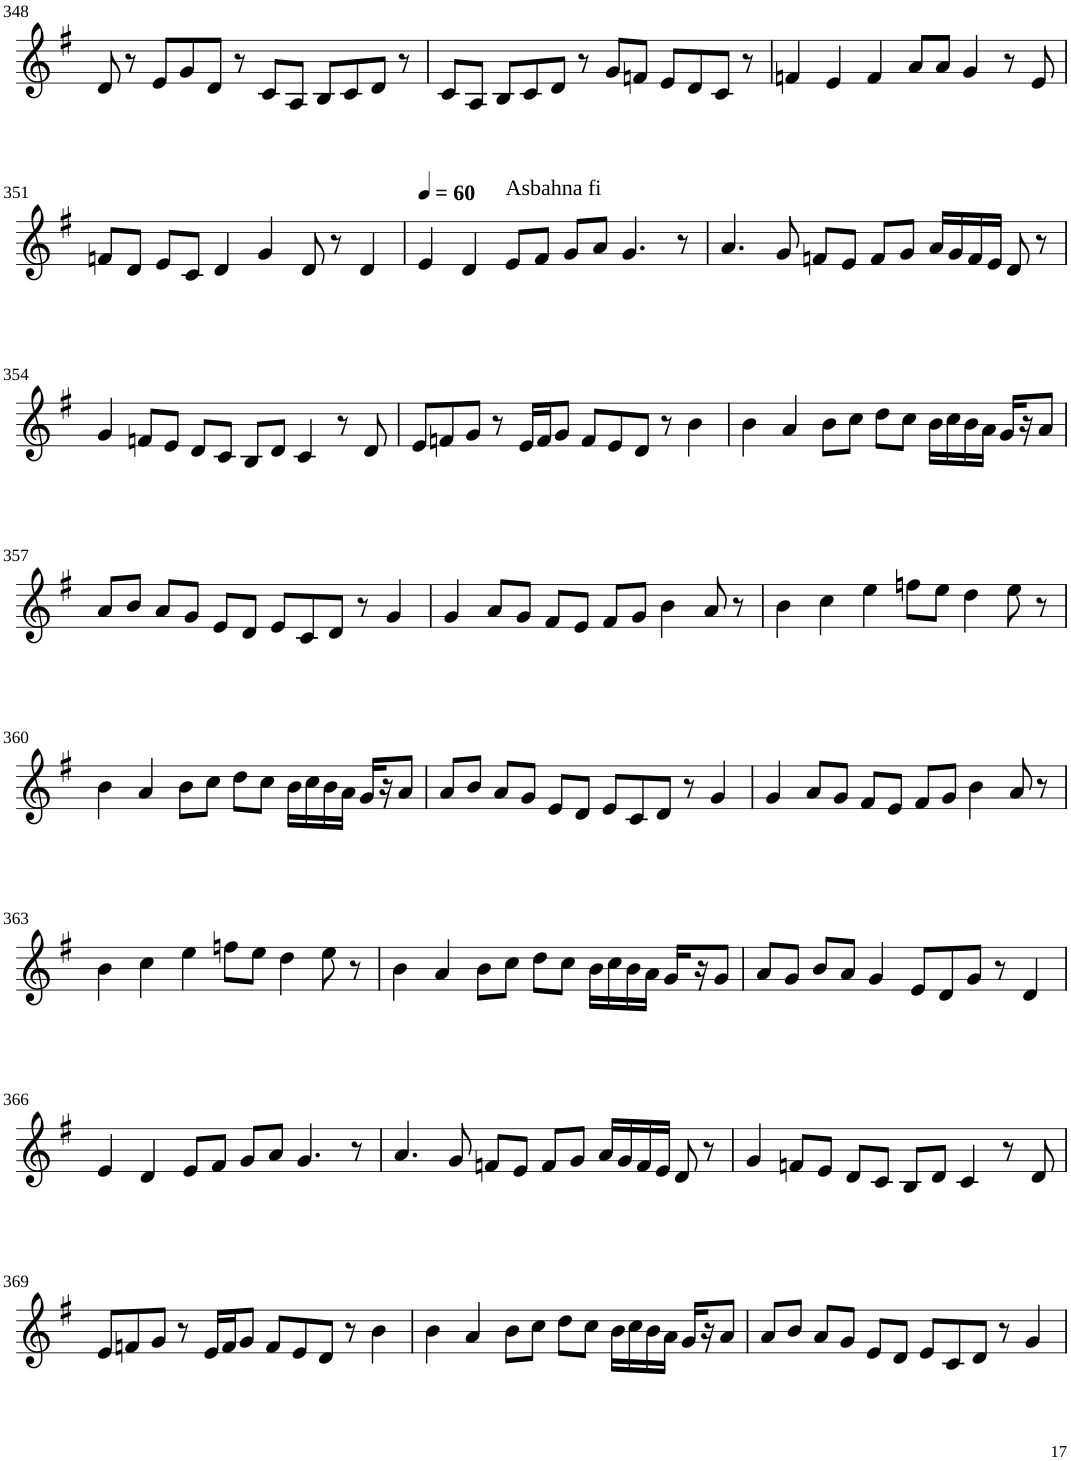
**kern
*part1
*staff1
*I"Violin
!!LO:PB:g=z
*clefG2
*k[f#]
*G:
*M6/4
=348
8d/
8r
8e/L
8g/
8d/J
8r
8c/L
8A/J
8B/L
8c/
8d/J
8r
=349
8c/L
8A/J
8B/L
8c/
8d/J
8r
8g/L
8fn/J
8e/L
8d/
8c/J
8r
=350
4fn/
4e/
4f/
8a/L
8a/J
4g/
8r
8e/
!!LO:LB:g=z
=351
8fn/L
8d/J
8e/L
8c/J
4d/
4g/
8d/
8r
4d/
=352
*MM60
4e/
4d/
!LO:TX:a:t=Asbahna fi
8e/L
8f#/J
8g/L
8a/J
4.g/
8r
=353
4.a/
8g/
8fn/L
8e/J
8f/L
8g/J
16a/LL
16g/
16f/
16e/JJ
8d/
8r
!!LO:LB:g=z
=354
4g/
8fn/L
8e/J
8d/L
8c/J
8B/L
8d/J
4c/
8r
8d/
=355
8e/L
8fn/
8g/J
8r
16e/LL
16f/J
8g/J
8f/L
8e/
8d/J
8r
4b\
=356
4b\
4a/
8b\L
8cc\J
8dd\L
8cc\J
16b\LL
16cc\
16b\
16a\JJ
16g/LL
16r
8a/J
!!LO:LB:g=z
=357
8a/L
8b/J
8a/L
8g/J
8e/L
8d/J
8e/L
8c/
8d/J
8r
4g/
=358
4g/
8a/L
8g/J
8f#/L
8e/J
8f#/L
8g/J
4b\
8a/
8r
=359
4b\
4cc\
4ee\
8ffn\L
8ee\J
4dd\
8ee\
8r
!!LO:LB:g=z
=360
4b\
4a/
8b\L
8cc\J
8dd\L
8cc\J
16b\LL
16cc\
16b\
16a\JJ
16g/LL
16r
8a/J
=361
8a/L
8b/J
8a/L
8g/J
8e/L
8d/J
8e/L
8c/
8d/J
8r
4g/
=362
4g/
8a/L
8g/J
8f#/L
8e/J
8f#/L
8g/J
4b\
8a/
8r
!!LO:LB:g=z
=363
4b\
4cc\
4ee\
8ffn\L
8ee\J
4dd\
8ee\
8r
=364
4b\
4a/
8b\L
8cc\J
8dd\L
8cc\J
16b\LL
16cc\
16b\
16a\JJ
16g/LL
16r
8g/J
=365
8a/L
8g/J
8b/L
8a/J
4g/
8e/L
8d/
8g/J
8r
4d/
!!LO:LB:g=z
=366
4e/
4d/
8e/L
8f#/J
8g/L
8a/J
4.g/
8r
=367
4.a/
8g/
8fn/L
8e/J
8f/L
8g/J
16a/LL
16g/
16f/
16e/JJ
8d/
8r
=368
4g/
8fn/L
8e/J
8d/L
8c/J
8B/L
8d/J
4c/
8r
8d/
!!LO:LB:g=z
=369
8e/L
8fn/
8g/J
8r
16e/LL
16f/J
8g/J
8f/L
8e/
8d/J
8r
4b\
=370
4b\
4a/
8b\L
8cc\J
8dd\L
8cc\J
16b\LL
16cc\
16b\
16a\JJ
16g/LL
16r
8a/J
=371
8a/L
8b/J
8a/L
8g/J
8e/L
8d/J
8e/L
8c/
8d/J
8r
4g/
=
*-
